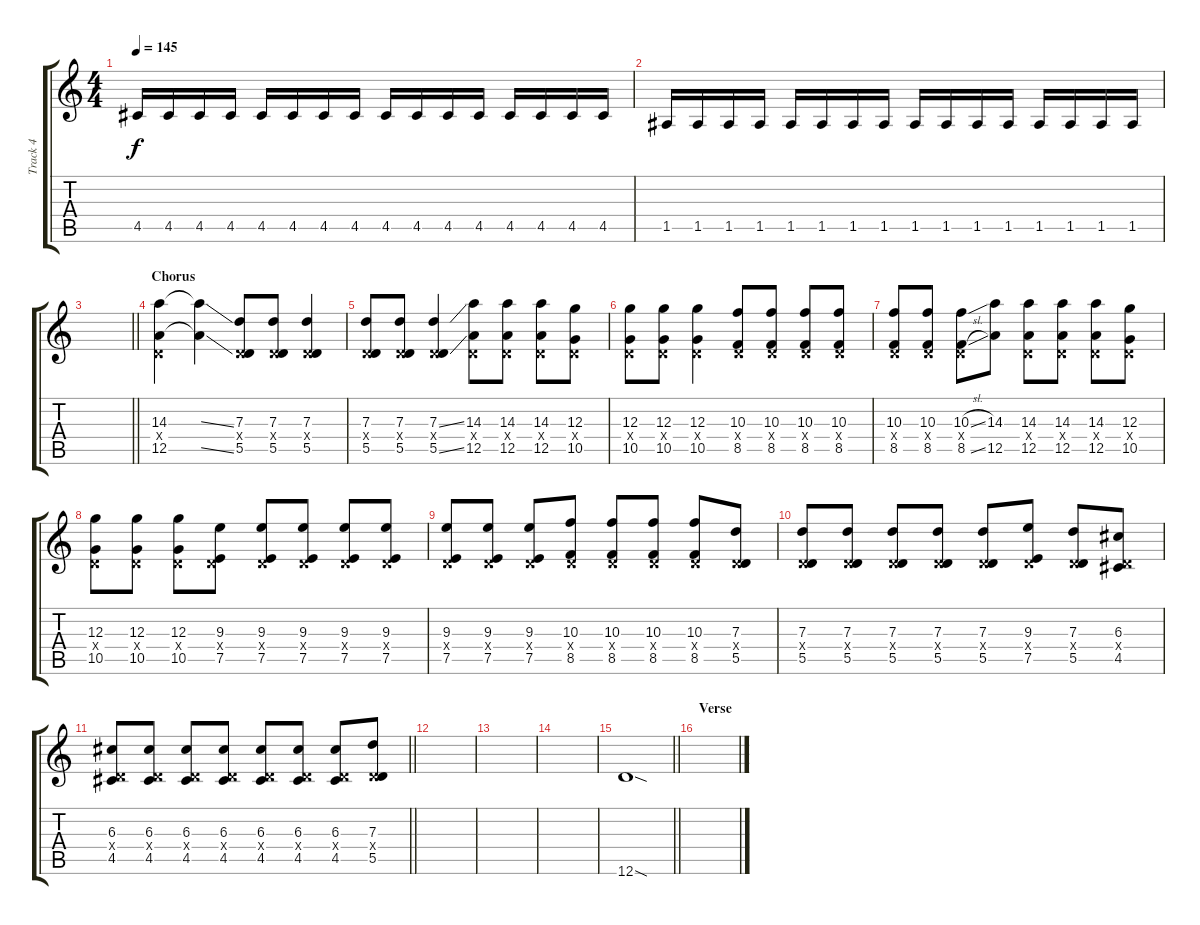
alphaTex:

\track ("Track 4" "Track 4") {instrument distortionguitar}
\staff {score tabs}
\tuning (E4 B3 G3 D3 A2 D2) {hide}
\ts (4 4)
\tempo 145
\clef g2
\ks c
4.5.16{dy f} 4.5.16 4.5.16 4.5.16 4.5.16 4.5.16 4.5.16 4.5.16 4.5.16 4.5.16 4.5.16 4.5.16 4.5.16 4.5.16 4.5.16 4.5.16 |
1.5.16 1.5.16 1.5.16 1.5.16 1.5.16 1.5.16 1.5.16 1.5.16 1.5.16 1.5.16 1.5.16 1.5.16 1.5.16 1.5.16 1.5.16 1.5.16 |
\barLineRight lightlight
|
\section ("" "Chorus")
(14.3 0.4{x} 12.5).4 (14.3{ss t} 12.5{ss t}).4 (7.3 0.4{x} 5.5).8 (7.3 0.4{x} 5.5).8 (7.3 0.4{x} 5.5).4 |
(7.3 0.4{x} 5.5).8 (7.3 0.4{x} 5.5).8 (7.3{ss} 0.4{x} 5.5{ss}).4 (14.3 0.4{x} 12.5).8 (14.3 0.4{x} 12.5).8 (14.3 0.4{x} 12.5).8 (12.3 0.4{x} 10.5).8 |
(12.3 0.4{x} 10.5).8 (12.3 0.4{x} 10.5).8 (12.3 0.4{x} 10.5).4 (10.3 0.4{x} 8.5).8 (10.3 0.4{x} 8.5).8 (10.3 0.4{x} 8.5).8 (10.3 0.4{x} 8.5).8 |
(10.3 0.4{x} 8.5).8 (10.3 0.4{x} 8.5).8 (10.3{sl} 0.4{x} 8.5{sl}).8 (14.3 12.5).8 (14.3 0.4{x} 12.5).8 (14.3 0.4{x} 12.5).8 (14.3 0.4{x} 12.5).8 (12.3 0.4{x} 10.5).8 |
(12.3 0.4{x} 10.5).8 (12.3 0.4{x} 10.5).8 (12.3 0.4{x} 10.5).8 (9.3 0.4{x} 7.5).8 (9.3 0.4{x} 7.5).8 (9.3 0.4{x} 7.5).8 (9.3 0.4{x} 7.5).8 (9.3 0.4{x} 7.5).8 |
(9.3 0.4{x} 7.5).8 (9.3 0.4{x} 7.5).8 (9.3 0.4{x} 7.5).8 (10.3 0.4{x} 8.5).8 (10.3 0.4{x} 8.5).8 (10.3 0.4{x} 8.5).8 (10.3 0.4{x} 8.5).8 (7.3 0.4{x} 5.5).8 |
(7.3 0.4{x} 5.5).8 (7.3 0.4{x} 5.5).8 (7.3 0.4{x} 5.5).8 (7.3 0.4{x} 5.5).8 (7.3 0.4{x} 5.5).8 (9.3 0.4{x} 7.5).8 (7.3 0.4{x} 5.5).8 (6.3 0.4{x} 4.5).8 |
\barLineRight lightlight
(6.3 0.4{x} 4.5).8 (6.3 0.4{x} 4.5).8 (6.3 0.4{x} 4.5).8 (6.3 0.4{x} 4.5).8 (6.3 0.4{x} 4.5).8 (6.3 0.4{x} 4.5).8 (6.3 0.4{x} 4.5).8 (7.3 0.4{x} 5.5).8 |
|
|
|
\barLineRight lightlight
12.6{sod}.1 |
\section ("" "Verse")
